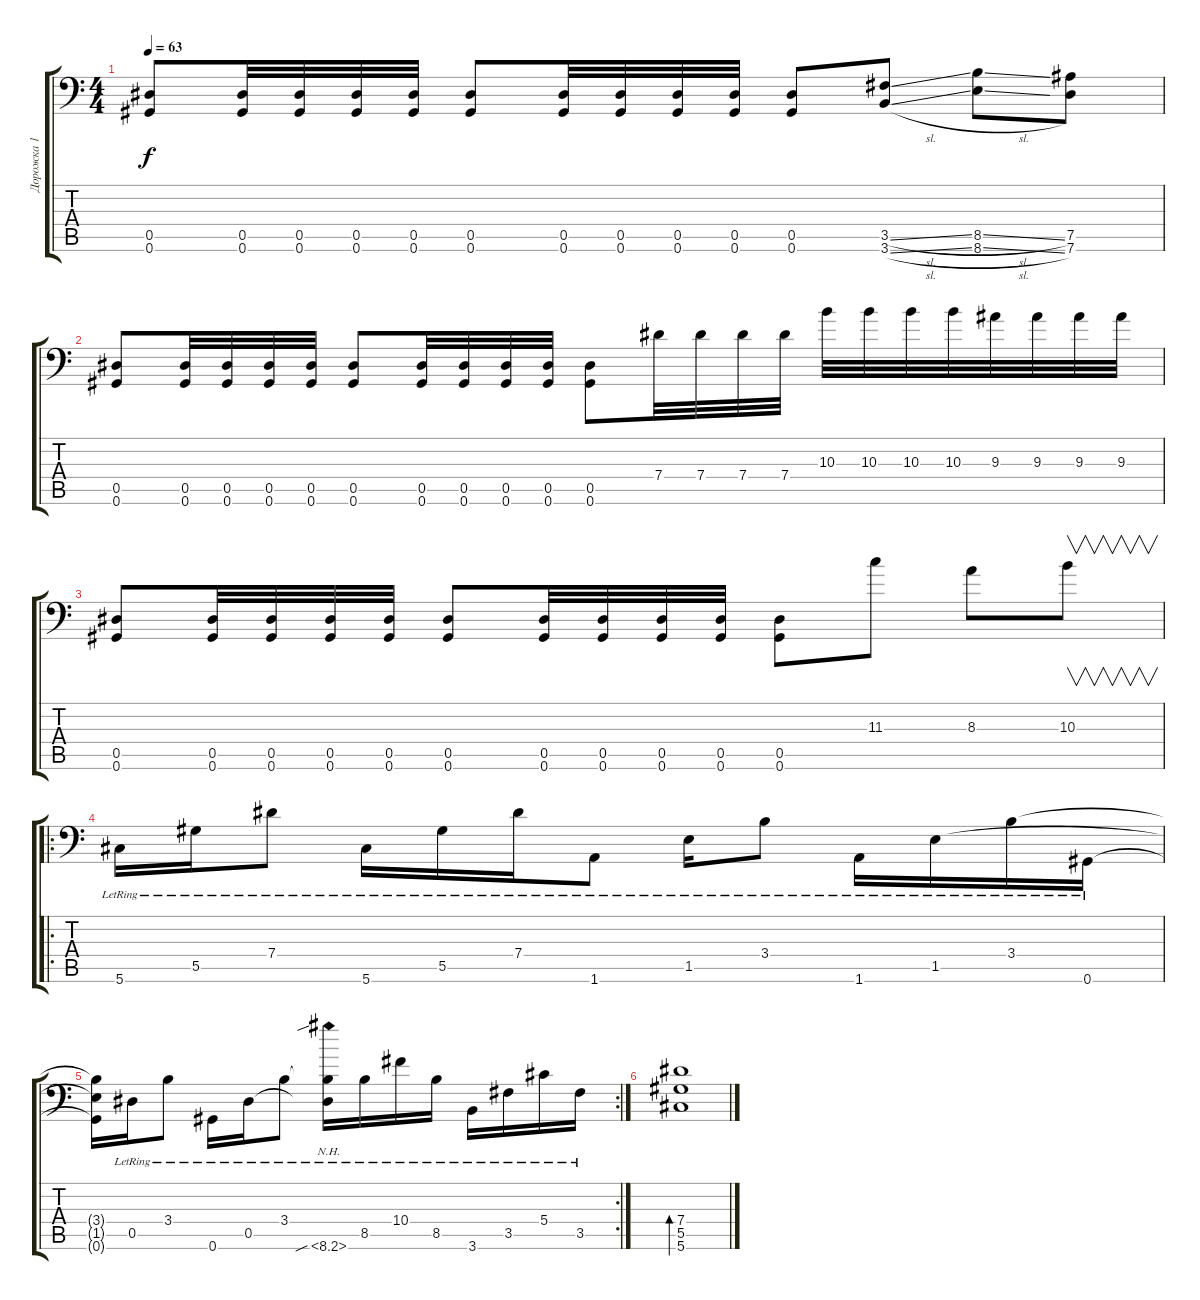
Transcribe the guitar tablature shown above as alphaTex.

\track ("Дорожка 1" "Дорожка 1") {instrument distortionguitar}
\staff {score tabs}
\tuning (Bb3 F3 Db3 Ab2 Eb2 Ab1) {hide}
\ts (4 4)
\tempo 63
\clef f4
\ks c
(0.5 0.6).8{dy f} (0.5 0.6).32 (0.5 0.6).32 (0.5 0.6).32 (0.5 0.6).32 (0.5 0.6).8 (0.5 0.6).32 (0.5 0.6).32 (0.5 0.6).32 (0.5 0.6).32 (0.5 0.6).8 (3.5{sl} 3.6{sl}).8 (8.5{sl} 8.6{sl}).8 (7.5 7.6).8 |
(0.5 0.6).8 (0.5 0.6).32 (0.5 0.6).32 (0.5 0.6).32 (0.5 0.6).32 (0.5 0.6).8 (0.5 0.6).32 (0.5 0.6).32 (0.5 0.6).32 (0.5 0.6).32 (0.5 0.6).8 7.4.32 7.4.32 7.4.32 7.4.32 10.3.32 10.3.32 10.3.32 10.3.32 9.3.32 9.3.32 9.3.32 9.3.32 |
(0.5 0.6).8 (0.5 0.6).32 (0.5 0.6).32 (0.5 0.6).32 (0.5 0.6).32 (0.5 0.6).8 (0.5 0.6).32 (0.5 0.6).32 (0.5 0.6).32 (0.5 0.6).32 (0.5 0.6).8 11.3.8 8.3.8 10.3.8{v} |
\ro
5.6{lr}.16 5.5{lr}.16 7.4{lr}.8 5.6{lr}.16 5.5{lr}.16 7.4{lr}.16 1.6{lr}.8 1.5{lr}.16 3.4{lr}.8 1.6{lr}.16 1.5{lr}.16 3.4{lr}.16 0.6{lr}.16 |
\rc 2
(3.4{t} 1.5{t} 0.6{t}).16 0.5{lr}.16 3.4{lr}.8 0.6{lr}.16 0.5{lr}.16 3.4{lr}.8 (3.4{t} 0.5{t} 8.6{nh sib lr}).16 8.5{lr}.16 10.4{lr}.16 8.5{lr}.16 3.6{lr}.16 3.5{lr}.16 5.4{lr}.16 3.5{lr}.16 |
(7.4 5.5 5.6).1{bd 240}
